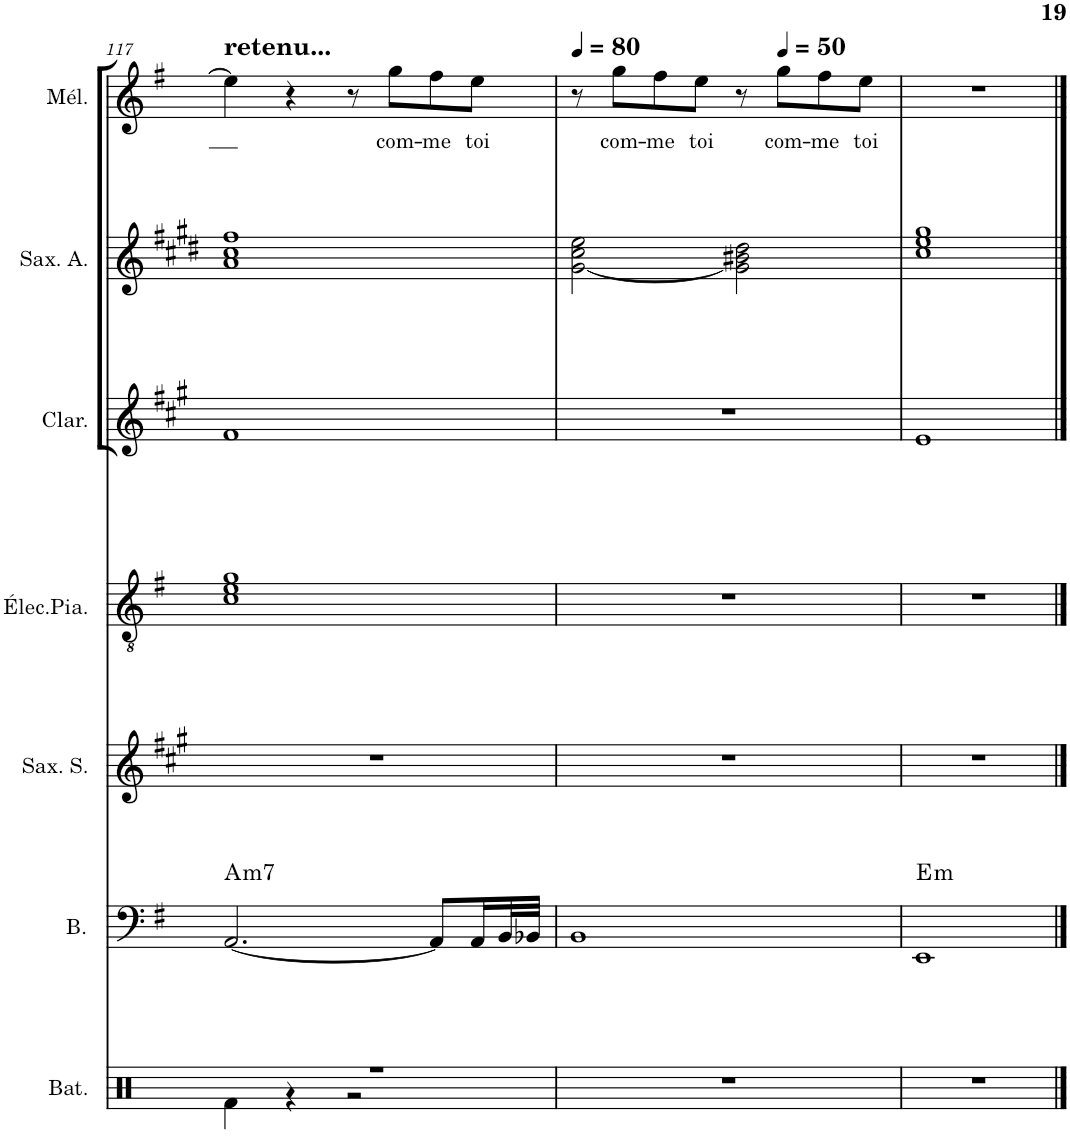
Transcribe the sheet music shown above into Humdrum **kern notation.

**kern	**kern	**harte	**kern	**kern	**kern	**kern	**kern	**text
*part7	*part6	*part6	*part5	*part4	*part3	*part2	*part1	*part1
*staff7	*staff6	*	*staff5	*staff4	*staff3	*staff2	*staff1	*staff1
*I"Batterie	*I"Basse	*	*I"Saxophone soprano	*I"Piano élec.	*I"Clarinette	*I"Saxophone alto	*I"Mélodie	*
*I'Bat.	*I'B.	*	*I'Sax. S.	*	*I'Clar.	*I'Sax. A.	*I'Mél.	*
!!LO:PB:g=z
*clefX	*clefF4	*	*clefG2	*clefGv2	*clefG2	*clefG2	*clefG2	*
*	*Trd7c12	*	*Trd1c2	*	*Trd1c2	*Trd5c9	*	*
*k[]	*k[f#]	*	*k[f#c#g#]	*k[f#]	*k[f#c#g#]	*k[f#c#g#d#]	*k[f#]	*
*M4/4	*M4/4	*	*M4/4	*M4/4	*M4/4	*M4/4	*M4/4	*
*met(c)	*met(c)	*	*met(c)	*met(c)	*met(c)	*met(c)	*met(c)	*
=117	=117	=117	=117	=117	=117	=117	=117	=117
*^	*	*	*	*	*	*	*	*
!	!	!	!LO:H:kt=m7	!	!	!	!	!LO:TX:a:B:t=retenu...	!
1r	4Rf\	[2.AA/	A:min7	1r	1c 1e 1g	1f#	1a 1cc# 1ff#	4ee\]	.
.	4r	.	.	.	.	.	.	4r	.
.	2r	.	.	.	.	.	.	8r	.
!	!	!	!	!	!	!	!	!	!LO:LY:b
.	.	.	.	.	.	.	.	8gg\L	com-
!	!	!	!	!	!	!	!	!	!LO:LY:b
.	.	8AA/L]	.	.	.	.	.	8ff#\	-me
!	!	!	!	!	!	!	!	!	!LO:LY:b
.	.	16AA/L	.	.	.	.	.	8ee\J	toi
.	.	32BB/L	.	.	.	.	.	.	.
.	.	32BB-X/JJJ	.	.	.	.	.	.	.
*v	*v	*	*	*	*	*	*	*	*
=118	=118	=118	=118	=118	=118	=118	=118	=118
*	*	*	*	*	*	*	*MM80	*
1r	1BB	.	1r	1r	1r	[2g#\ 2cc#\ 2ee\	8r	.
!	!	!	!	!	!	!	!	!LO:LY:b
.	.	.	.	.	.	.	8gg\L	com-
!	!	!	!	!	!	!	!	!LO:LY:b
.	.	.	.	.	.	.	8ff#\	-me
!	!	!	!	!	!	!	!	!LO:LY:b
.	.	.	.	.	.	.	8ee\J	toi
.	.	.	.	.	.	2g#\] 2b#X\ 2dd#\	8r	.
*	*	*	*	*	*	*	*MM50	*
!	!	!	!	!	!	!	!	!LO:LY:b
.	.	.	.	.	.	.	8gg\L	com-
!	!	!	!	!	!	!	!	!LO:LY:b
.	.	.	.	.	.	.	8ff#\	-me
!	!	!	!	!	!	!	!	!LO:LY:b
.	.	.	.	.	.	.	8ee\J	toi
=119	=119	=119	=119	=119	=119	=119	=119	=119
!	!	!LO:H:kt=m	!	!	!	!	!	!
1r	1EE	E:min	1r	1r	1e	1cc# 1ee 1gg#	1r	.
==	==	==	==	==	==	==	==	==
*-	*-	*-	*-	*-	*-	*-	*-	*-
